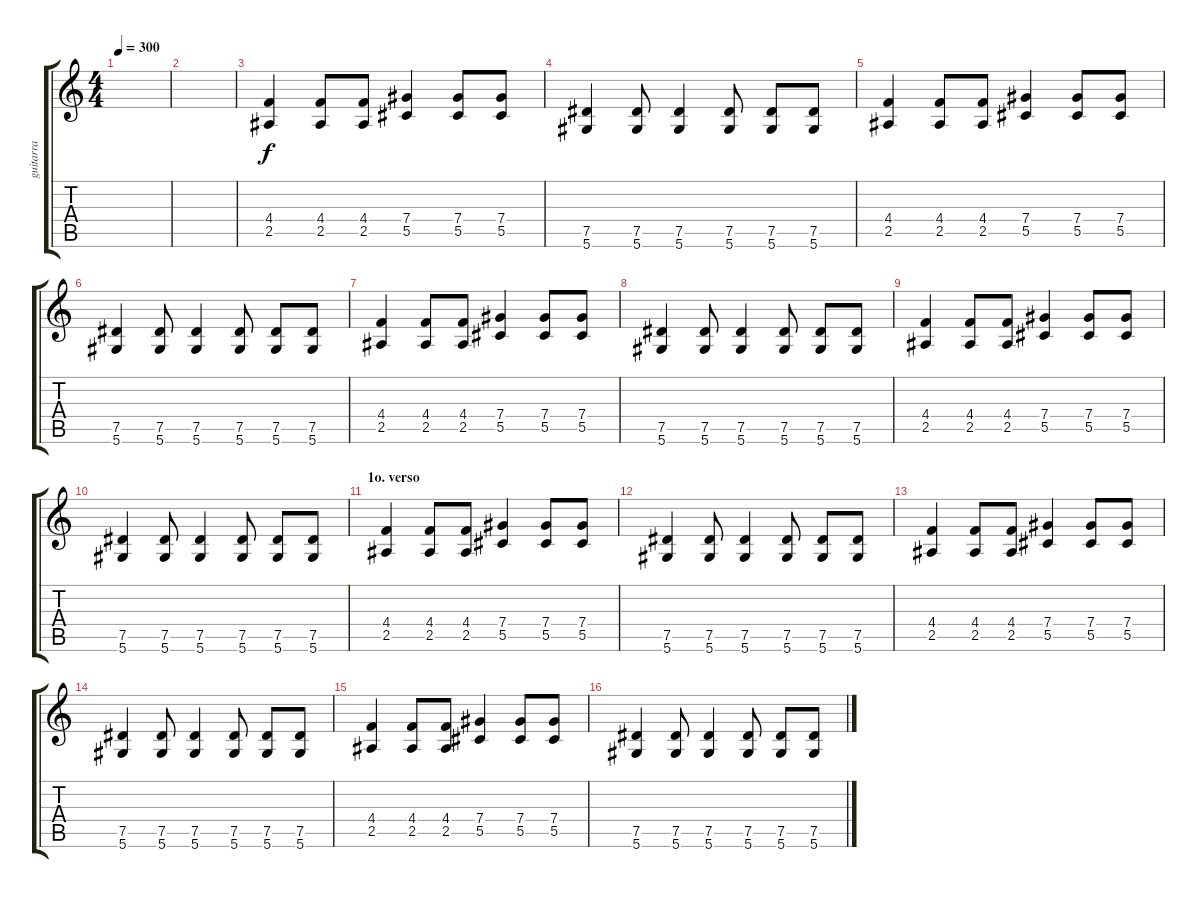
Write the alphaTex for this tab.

\track ("guitarra" "guitarra") {instrument distortionguitar}
\staff {score tabs}
\tuning (Eb4 Bb3 Gb3 Db3 Ab2 Eb2) {hide}
\ts (4 4)
\tempo 300
\clef g2
\ks c
|
|
(4.4 2.5).4 (4.4 2.5).8 (4.4 2.5).8 (7.4 5.5).4 (7.4 5.5).8 (7.4 5.5).8 |
(7.5 5.6).4 (7.5 5.6).8 (7.5 5.6).4 (7.5 5.6).8 (7.5 5.6).8 (7.5 5.6).8 |
(4.4 2.5).4 (4.4 2.5).8 (4.4 2.5).8 (7.4 5.5).4 (7.4 5.5).8 (7.4 5.5).8 |
(7.5 5.6).4 (7.5 5.6).8 (7.5 5.6).4 (7.5 5.6).8 (7.5 5.6).8 (7.5 5.6).8 |
(4.4 2.5).4 (4.4 2.5).8 (4.4 2.5).8 (7.4 5.5).4 (7.4 5.5).8 (7.4 5.5).8 |
(7.5 5.6).4 (7.5 5.6).8 (7.5 5.6).4 (7.5 5.6).8 (7.5 5.6).8 (7.5 5.6).8 |
(4.4 2.5).4 (4.4 2.5).8 (4.4 2.5).8 (7.4 5.5).4 (7.4 5.5).8 (7.4 5.5).8 |
(7.5 5.6).4 (7.5 5.6).8 (7.5 5.6).4 (7.5 5.6).8 (7.5 5.6).8 (7.5 5.6).8 |
\section ("" "1o. verso")
(4.4 2.5).4 (4.4 2.5).8 (4.4 2.5).8 (7.4 5.5).4 (7.4 5.5).8 (7.4 5.5).8 |
(7.5 5.6).4 (7.5 5.6).8 (7.5 5.6).4 (7.5 5.6).8 (7.5 5.6).8 (7.5 5.6).8 |
(4.4 2.5).4 (4.4 2.5).8 (4.4 2.5).8 (7.4 5.5).4 (7.4 5.5).8 (7.4 5.5).8 |
(7.5 5.6).4 (7.5 5.6).8 (7.5 5.6).4 (7.5 5.6).8 (7.5 5.6).8 (7.5 5.6).8 |
(4.4 2.5).4 (4.4 2.5).8 (4.4 2.5).8 (7.4 5.5).4 (7.4 5.5).8 (7.4 5.5).8 |
(7.5 5.6).4 (7.5 5.6).8 (7.5 5.6).4 (7.5 5.6).8 (7.5 5.6).8 (7.5 5.6).8
